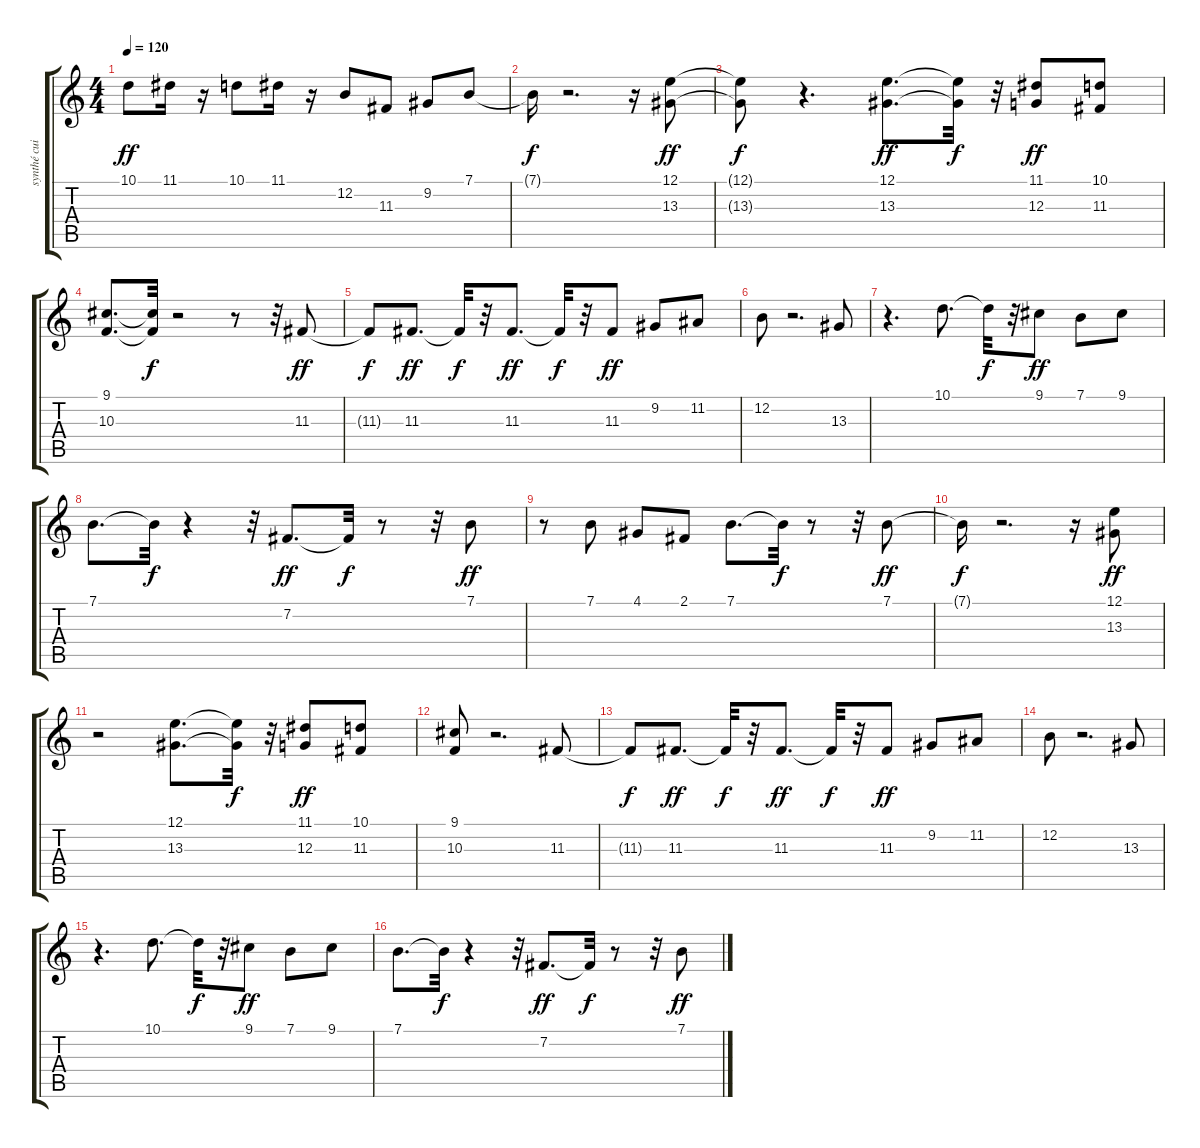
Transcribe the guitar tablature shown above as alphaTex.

\track ("synthé cuivres" "synthé cui") {instrument brasssection}
\staff {score tabs}
\tuning (E4 B3 G3 D3 A2 E2) {hide}
\ts (4 4)
\tempo 120
\clef g2
\ks c
10.1.8{dy ff} 11.1.16 r.16 10.1.8 11.1.16 r.16 12.2.8 11.3.8 9.2.8 7.1.8 |
7.1{t}.16{dy f} r.2{d} r.16 (12.1 13.3).8{dy ff} |
(12.1{t} 13.3{t}).8{dy f} r.4{d} (12.1 13.3).8{d dy ff} (12.1{t} 13.3{t}).32{dy f} r.32 (11.1 12.3).8{dy ff} (10.1 11.3).8 |
(9.1 10.3).8{d} (9.1{t} 10.3{t}).32{dy f} r.2 r.8 r.32 11.3.8{dy ff} |
11.3{t}.8{dy f} 11.3.8{d dy ff} 11.3{t}.32{dy f} r.32 11.3.8{d dy ff} 11.3{t}.32{dy f} r.32 11.3.8{dy ff} 9.2.8 11.2.8 |
12.2.8 r.2{d} 13.3.8 |
r.4{d} 10.1.8{d} 10.1{t}.32{dy f} r.32 9.1.8{dy ff} 7.1.8 9.1.8 |
7.1.8{d} 7.1{t}.32{dy f} r.4 r.32 7.2.8{d dy ff} 7.2{t}.32{dy f} r.8 r.32 7.1.8{dy ff} |
r.8 7.1.8 4.1.8 2.1.8 7.1.8{d} 7.1{t}.32{dy f} r.8 r.32 7.1.8{dy ff} |
7.1{t}.16{dy f} r.2{d} r.16 (12.1 13.3).8{dy ff} |
r.2 (12.1 13.3).8{d} (12.1{t} 13.3{t}).32{dy f} r.32 (11.1 12.3).8{dy ff} (10.1 11.3).8 |
(9.1 10.3).8 r.2{d} 11.3.8 |
11.3{t}.8{dy f} 11.3.8{d dy ff} 11.3{t}.32{dy f} r.32 11.3.8{d dy ff} 11.3{t}.32{dy f} r.32 11.3.8{dy ff} 9.2.8 11.2.8 |
12.2.8 r.2{d} 13.3.8 |
r.4{d} 10.1.8{d} 10.1{t}.32{dy f} r.32 9.1.8{dy ff} 7.1.8 9.1.8 |
7.1.8{d} 7.1{t}.32{dy f} r.4 r.32 7.2.8{d dy ff} 7.2{t}.32{dy f} r.8 r.32 7.1.8{dy ff}
